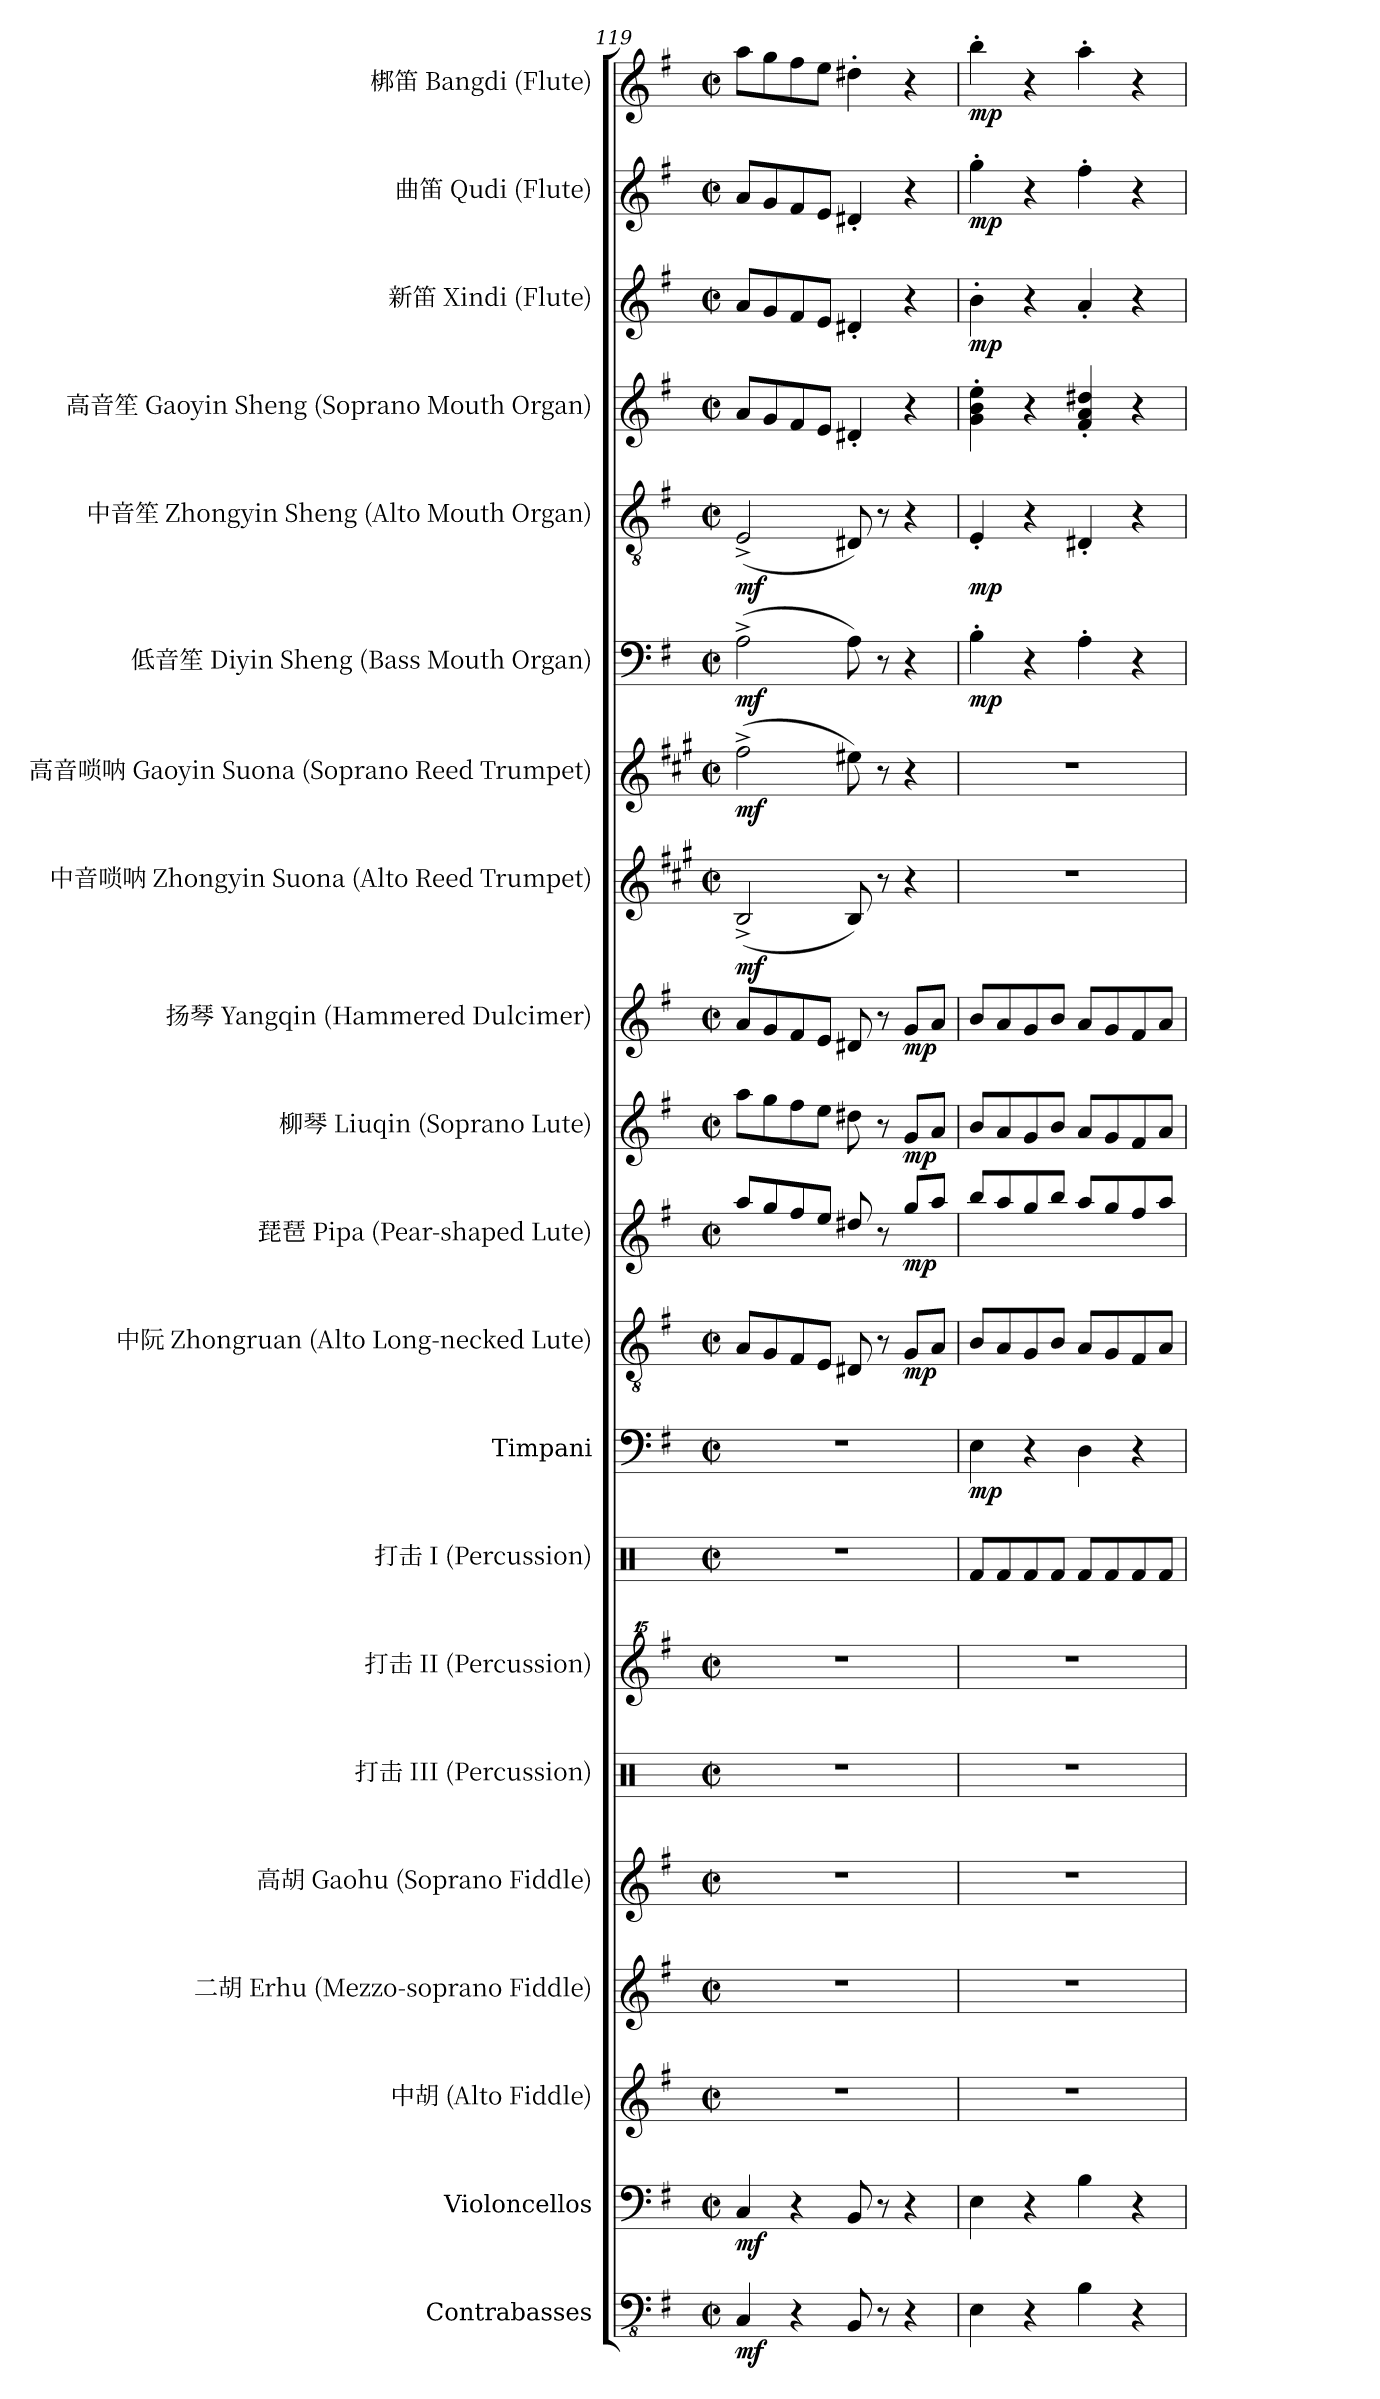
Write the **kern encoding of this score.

**kern	**dynam	**kern	**dynam	**kern	**kern	**kern	**kern	**kern	**kern	**kern	**dynam	**kern	**dynam	**kern	**dynam	**kern	**dynam	**kern	**dynam	**kern	**dynam	**kern	**dynam	**kern	**dynam	**kern	**dynam	**kern	**dynam	**kern	**dynam	**kern	**dynam	**kern	**dynam
*part21	*part21	*part20	*part20	*part19	*part18	*part17	*part16	*part15	*part14	*part13	*part13	*part12	*part12	*part11	*part11	*part10	*part10	*part9	*part9	*part8	*part8	*part7	*part7	*part6	*part6	*part5	*part5	*part4	*part4	*part3	*part3	*part2	*part2	*part1	*part1
*staff21	*staff21	*staff20	*staff20	*staff19	*staff18	*staff17	*staff16	*staff15	*staff14	*staff13	*staff13	*staff12	*staff12	*staff11	*staff11	*staff10	*staff10	*staff9	*staff9	*staff8	*staff8	*staff7	*staff7	*staff6	*staff6	*staff5	*staff5	*staff4	*staff4	*staff3	*staff3	*staff2	*staff2	*staff1	*staff1
*I"Contrabasses	*	*I"Violoncellos	*	*I"中胡 (Alto Fiddle)	*I"二胡 Erhu (Mezzo-soprano Fiddle)	*I"高胡 Gaohu (Soprano Fiddle)	*I"打击 III (Percussion)	*I"打击 II (Percussion)	*I"打击 I (Percussion)	*I"Timpani	*	*I"中阮 Zhongruan (Alto Long-necked Lute)	*	*I"琵琶 Pipa (Pear-shaped Lute)	*	*I"柳琴 Liuqin (Soprano Lute)	*	*I"扬琴 Yangqin  (Hammered Dulcimer)	*	*I"中音唢呐 Zhongyin Suona (Alto Reed Trumpet)	*	*I"高音唢呐 Gaoyin Suona (Soprano Reed Trumpet)	*	*I"低音笙 Diyin Sheng (Bass Mouth Organ)	*	*I"中音笙 Zhongyin Sheng (Alto Mouth Organ)	*	*I"高音笙 Gaoyin Sheng (Soprano Mouth Organ)	*	*I"新笛 Xindi (Flute)	*	*I"曲笛 Qudi (Flute)	*	*I"梆笛 Bangdi (Flute)	*
*I'Cbs.	*	*I'Vcs.	*	*	*	*	*I'打击 III	*I'打击 II	*I'打击 I	*I'Timp.	*	*	*	*	*	*	*	*	*	*	*	*	*	*	*	*	*	*	*	*	*	*	*	*	*
*clefFv4	*	*clefF4	*	*clefG2	*clefG2	*clefG2	*clefX	*clefG^^2	*clefX	*clefF4	*	*clefGv2	*	*clefG2	*	*clefG2	*	*clefG2	*	*clefG2	*	*clefG2	*	*clefF4	*	*clefGv2	*	*clefG2	*	*clefG2	*	*clefG2	*	*clefG2	*
*	*	*	*	*	*	*	*	*	*	*	*	*	*	*ITrd7c12	*	*	*	*	*	*ITrd1c2	*	*ITrd1c2	*	*	*	*	*	*	*	*	*	*	*	*	*
*k[f#]	*	*k[f#]	*	*k[f#]	*k[f#]	*k[f#]	*k[]	*k[f#]	*k[]	*k[f#]	*	*k[f#]	*	*k[f#]	*	*k[f#]	*	*k[f#]	*	*k[f#]	*	*k[f#]	*	*k[f#]	*	*k[f#]	*	*k[f#]	*	*k[f#]	*	*k[f#]	*	*k[f#]	*
*M2/2	*	*M2/2	*	*M2/2	*M2/2	*M2/2	*M2/2	*M2/2	*M2/2	*M2/2	*	*M2/2	*	*M2/2	*	*M2/2	*	*M2/2	*	*M2/2	*	*M2/2	*	*M2/2	*	*M2/2	*	*M2/2	*	*M2/2	*	*M2/2	*	*M2/2	*
*met(c|)	*	*met(c|)	*	*met(c|)	*met(c|)	*met(c|)	*met(c|)	*met(c|)	*met(c|)	*met(c|)	*	*met(c|)	*	*met(c|)	*	*met(c|)	*	*met(c|)	*	*met(c|)	*	*met(c|)	*	*met(c|)	*	*met(c|)	*	*met(c|)	*	*met(c|)	*	*met(c|)	*	*met(c|)	*
=119	=119	=119	=119	=119	=119	=119	=119	=119	=119	=119	=119	=119	=119	=119	=119	=119	=119	=119	=119	=119	=119	=119	=119	=119	=119	=119	=119	=119	=119	=119	=119	=119	=119	=119	=119
!	!LO:DY:b	!	!LO:DY:b	!	!	!	!	!	!	!	!	!	!	!	!	!	!	!	!	!	!LO:DY:b	!	!LO:DY:b	!	!LO:DY:b	!	!LO:DY:b	!	!	!	!	!	!	!	!
4CC/	mf	4C/	mf	1r	1r	1r	1r	1r	1r	1r	.	8A/L	.	8a/L	.	8aa\L	.	8a/L	.	(2A^/	mf	(2ee^\	mf	(2A^\	mf	(2E^/	mf	8a/L	.	8a/L	.	8a/L	.	8aa\L	.
.	.	.	.	.	.	.	.	.	.	.	.	8G/	.	8g/	.	8gg\	.	8g/	.	.	.	.	.	.	.	.	.	8g/	.	8g/	.	8g/	.	8gg\	.
4r	.	4r	.	.	.	.	.	.	.	.	.	8F#/	.	8f#/	.	8ff#\	.	8f#/	.	.	.	.	.	.	.	.	.	8f#/	.	8f#/	.	8f#/	.	8ff#\	.
.	.	.	.	.	.	.	.	.	.	.	.	8E/J	.	8e/J	.	8ee\J	.	8e/J	.	.	.	.	.	.	.	.	.	8e/J	.	8e/J	.	8e/J	.	8ee\J	.
8BBB/	.	8BB/	.	.	.	.	.	.	.	.	.	8D#X/	.	8d#X/	.	8dd#X\	.	8d#X/	.	8A/)	.	8dd#X\)	.	8A\)	.	8D#X/)	.	4d#X'/	.	4d#X'/	.	4d#X'/	.	4dd#X'\	.
8r	.	8r	.	.	.	.	.	.	.	.	.	8r	.	8r	.	8r	.	8r	.	8r	.	8r	.	8r	.	8r	.	.	.	.	.	.	.	.	.
!	!	!	!	!	!	!	!	!	!	!	!	!	!LO:DY:b	!	!LO:DY:b	!	!LO:DY:b	!	!LO:DY:b	!	!	!	!	!	!	!	!	!	!	!	!	!	!	!	!
4r	.	4r	.	.	.	.	.	.	.	.	.	8G/L	mp	8g/L	mp	8g/L	mp	8g/L	mp	4r	.	4r	.	4r	.	4r	.	4r	.	4r	.	4r	.	4r	.
.	.	.	.	.	.	.	.	.	.	.	.	8A/J	.	8a/J	.	8a/J	.	8a/J	.	.	.	.	.	.	.	.	.	.	.	.	.	.	.	.	.
!!LO:PB:g=z
=120	=120	=120	=120	=120	=120	=120	=120	=120	=120	=120	=120	=120	=120	=120	=120	=120	=120	=120	=120	=120	=120	=120	=120	=120	=120	=120	=120	=120	=120	=120	=120	=120	=120	=120	=120
!	!LO:DY:b	!	!	!	!	!	!	!	!	!	!	!	!	!	!	!	!	!	!	!	!	!	!	!	!	!	!	!	!	!	!	!	!	!	!
!	!LO:DY:n=1:b	!	!LO:DY:b	!	!	!	!	!	!	!	!	!	!	!	!	!	!	!	!	!	!	!	!	!	!	!	!	!	!	!	!	!	!	!	!
!	!	!	!LO:DY:n=1:b	!	!	!	!	!	!	!	!LO:DY:b	!	!	!	!	!	!	!	!	!	!	!	!	!	!LO:DY:b	!	!LO:DY:b	!	!LO:DY:b	!	!	!	!	!	!
!	!	!	!	!	!	!	!	!	!	!	!	!	!	!	!	!	!	!	!	!	!	!	!	!	!	!	!	!	!LO:DY:n=1:b	!	!	!	!	!	!
!	!	!	!	!	!	!	!	!	!	!	!	!	!	!	!	!	!	!	!	!	!	!	!	!	!	!	!	!	!LO:DY:n=2:b	!	!LO:DY:b	!	!LO:DY:b	!	!LO:DY:b
4EE\	mp mp	4E\	mp mp	1r	1r	1r	1r	1r	8Rf/L	4E\	mp	8B/L	.	8b/L	.	8b/L	.	8b/L	.	1r	.	1r	.	4B'\	mp	4E'/	mp	4g\' 4b\' 4ee\'	mp mp mp	4b'\	mp	4gg'\	mp	4bb'\	mp
.	.	.	.	.	.	.	.	.	8Rf/	.	.	8A/	.	8a/	.	8a/	.	8a/	.	.	.	.	.	.	.	.	.	.	.	.	.	.	.	.	.
4r	.	4r	.	.	.	.	.	.	8Rf/	4r	.	8G/	.	8g/	.	8g/	.	8g/	.	.	.	.	.	4r	.	4r	.	4r	.	4r	.	4r	.	4r	.
.	.	.	.	.	.	.	.	.	8Rf/J	.	.	8B/J	.	8b/J	.	8b/J	.	8b/J	.	.	.	.	.	.	.	.	.	.	.	.	.	.	.	.	.
4BB\	.	4B\	.	.	.	.	.	.	8Rf/L	4D\	.	8A/L	.	8a/L	.	8a/L	.	8a/L	.	.	.	.	.	4A'\	.	4D#X'/	.	4f#/' 4a/' 4dd#X/'	.	4a'/	.	4ff#'\	.	4aa'\	.
.	.	.	.	.	.	.	.	.	8Rf/	.	.	8G/	.	8g/	.	8g/	.	8g/	.	.	.	.	.	.	.	.	.	.	.	.	.	.	.	.	.
4r	.	4r	.	.	.	.	.	.	8Rf/	4r	.	8F#/	.	8f#/	.	8f#/	.	8f#/	.	.	.	.	.	4r	.	4r	.	4r	.	4r	.	4r	.	4r	.
.	.	.	.	.	.	.	.	.	8Rf/J	.	.	8A/J	.	8a/J	.	8a/J	.	8a/J	.	.	.	.	.	.	.	.	.	.	.	.	.	.	.	.	.
=	=	=	=	=	=	=	=	=	=	=	=	=	=	=	=	=	=	=	=	=	=	=	=	=	=	=	=	=	=	=	=	=	=	=	=
*-	*-	*-	*-	*-	*-	*-	*-	*-	*-	*-	*-	*-	*-	*-	*-	*-	*-	*-	*-	*-	*-	*-	*-	*-	*-	*-	*-	*-	*-	*-	*-	*-	*-	*-	*-
